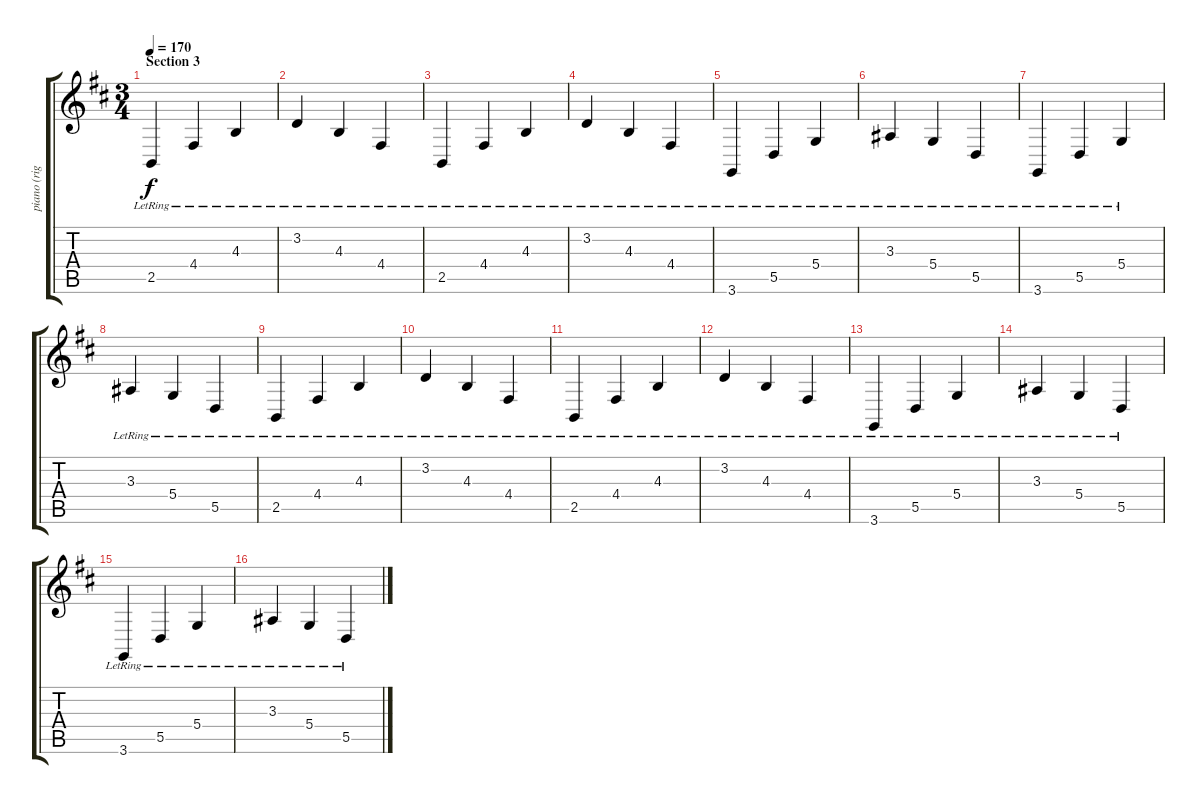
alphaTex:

\track ("piano (right hand)" "piano (rig") {instrument acousticgrandpiano}
\staff {score tabs}
\tuning (E4 B3 G3 D3 A2 E2) {hide}
\ts (3 4)
\section ("" "Section 3")
\tempo 170
\clef g2
\ks bminor
2.5{lr}.4{dy f} 4.4{lr}.4 4.3{lr}.4 |
3.2{lr}.4 4.3{lr}.4 4.4{lr}.4 |
2.5{lr}.4 4.4{lr}.4 4.3{lr}.4 |
3.2{lr}.4 4.3{lr}.4 4.4{lr}.4 |
3.6{lr}.4 5.5{lr}.4 5.4{lr}.4 |
3.3{lr}.4 5.4{lr}.4 5.5{lr}.4 |
3.6{lr}.4 5.5{lr}.4 5.4{lr}.4 |
3.3{lr}.4 5.4{lr}.4 5.5{lr}.4 |
2.5{lr}.4 4.4{lr}.4 4.3{lr}.4 |
3.2{lr}.4 4.3{lr}.4 4.4{lr}.4 |
2.5{lr}.4 4.4{lr}.4 4.3{lr}.4 |
3.2{lr}.4 4.3{lr}.4 4.4{lr}.4 |
3.6{lr}.4 5.5{lr}.4 5.4{lr}.4 |
3.3{lr}.4 5.4{lr}.4 5.5{lr}.4 |
3.6{lr}.4 5.5{lr}.4 5.4{lr}.4 |
3.3{lr}.4 5.4{lr}.4 5.5{lr}.4
